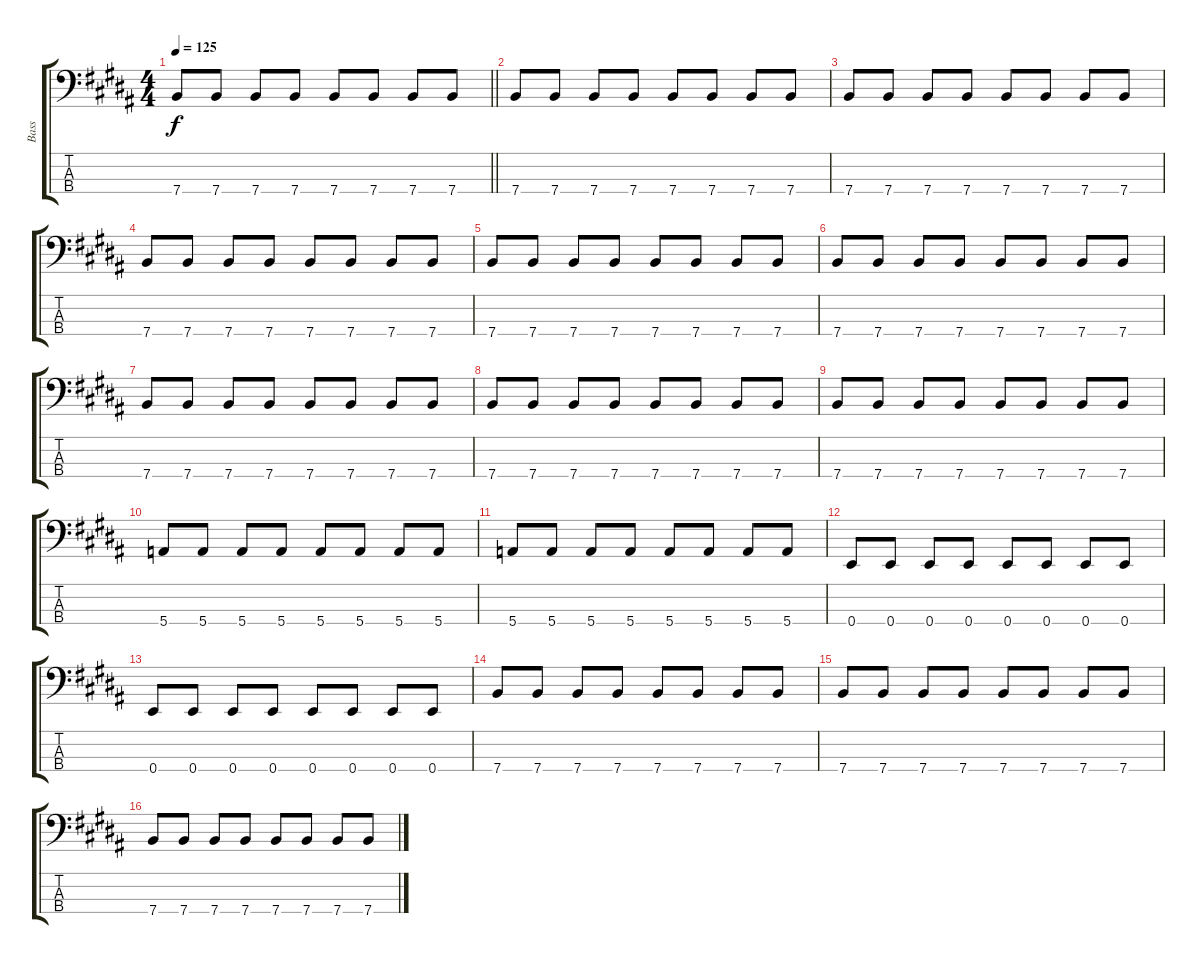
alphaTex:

\track ("Bass" "Bass") {instrument electricbassfinger}
\staff {score tabs}
\tuning (G2 D2 A1 E1) {hide}
\ts (4 4)
\tempo 125
\clef f4
\barLineRight lightlight
\ks b
7.4.8{dy f} 7.4.8 7.4.8 7.4.8 7.4.8 7.4.8 7.4.8 7.4.8 |
7.4.8 7.4.8 7.4.8 7.4.8 7.4.8 7.4.8 7.4.8 7.4.8 |
7.4.8 7.4.8 7.4.8 7.4.8 7.4.8 7.4.8 7.4.8 7.4.8 |
7.4.8 7.4.8 7.4.8 7.4.8 7.4.8 7.4.8 7.4.8 7.4.8 |
7.4.8 7.4.8 7.4.8 7.4.8 7.4.8 7.4.8 7.4.8 7.4.8 |
7.4.8 7.4.8 7.4.8 7.4.8 7.4.8 7.4.8 7.4.8 7.4.8 |
7.4.8 7.4.8 7.4.8 7.4.8 7.4.8 7.4.8 7.4.8 7.4.8 |
7.4.8 7.4.8 7.4.8 7.4.8 7.4.8 7.4.8 7.4.8 7.4.8 |
7.4.8 7.4.8 7.4.8 7.4.8 7.4.8 7.4.8 7.4.8 7.4.8 |
5.4.8 5.4.8 5.4.8 5.4.8 5.4.8 5.4.8 5.4.8 5.4.8 |
5.4.8 5.4.8 5.4.8 5.4.8 5.4.8 5.4.8 5.4.8 5.4.8 |
0.4.8 0.4.8 0.4.8 0.4.8 0.4.8 0.4.8 0.4.8 0.4.8 |
0.4.8 0.4.8 0.4.8 0.4.8 0.4.8 0.4.8 0.4.8 0.4.8 |
7.4.8 7.4.8 7.4.8 7.4.8 7.4.8 7.4.8 7.4.8 7.4.8 |
7.4.8 7.4.8 7.4.8 7.4.8 7.4.8 7.4.8 7.4.8 7.4.8 |
7.4.8 7.4.8 7.4.8 7.4.8 7.4.8 7.4.8 7.4.8 7.4.8
